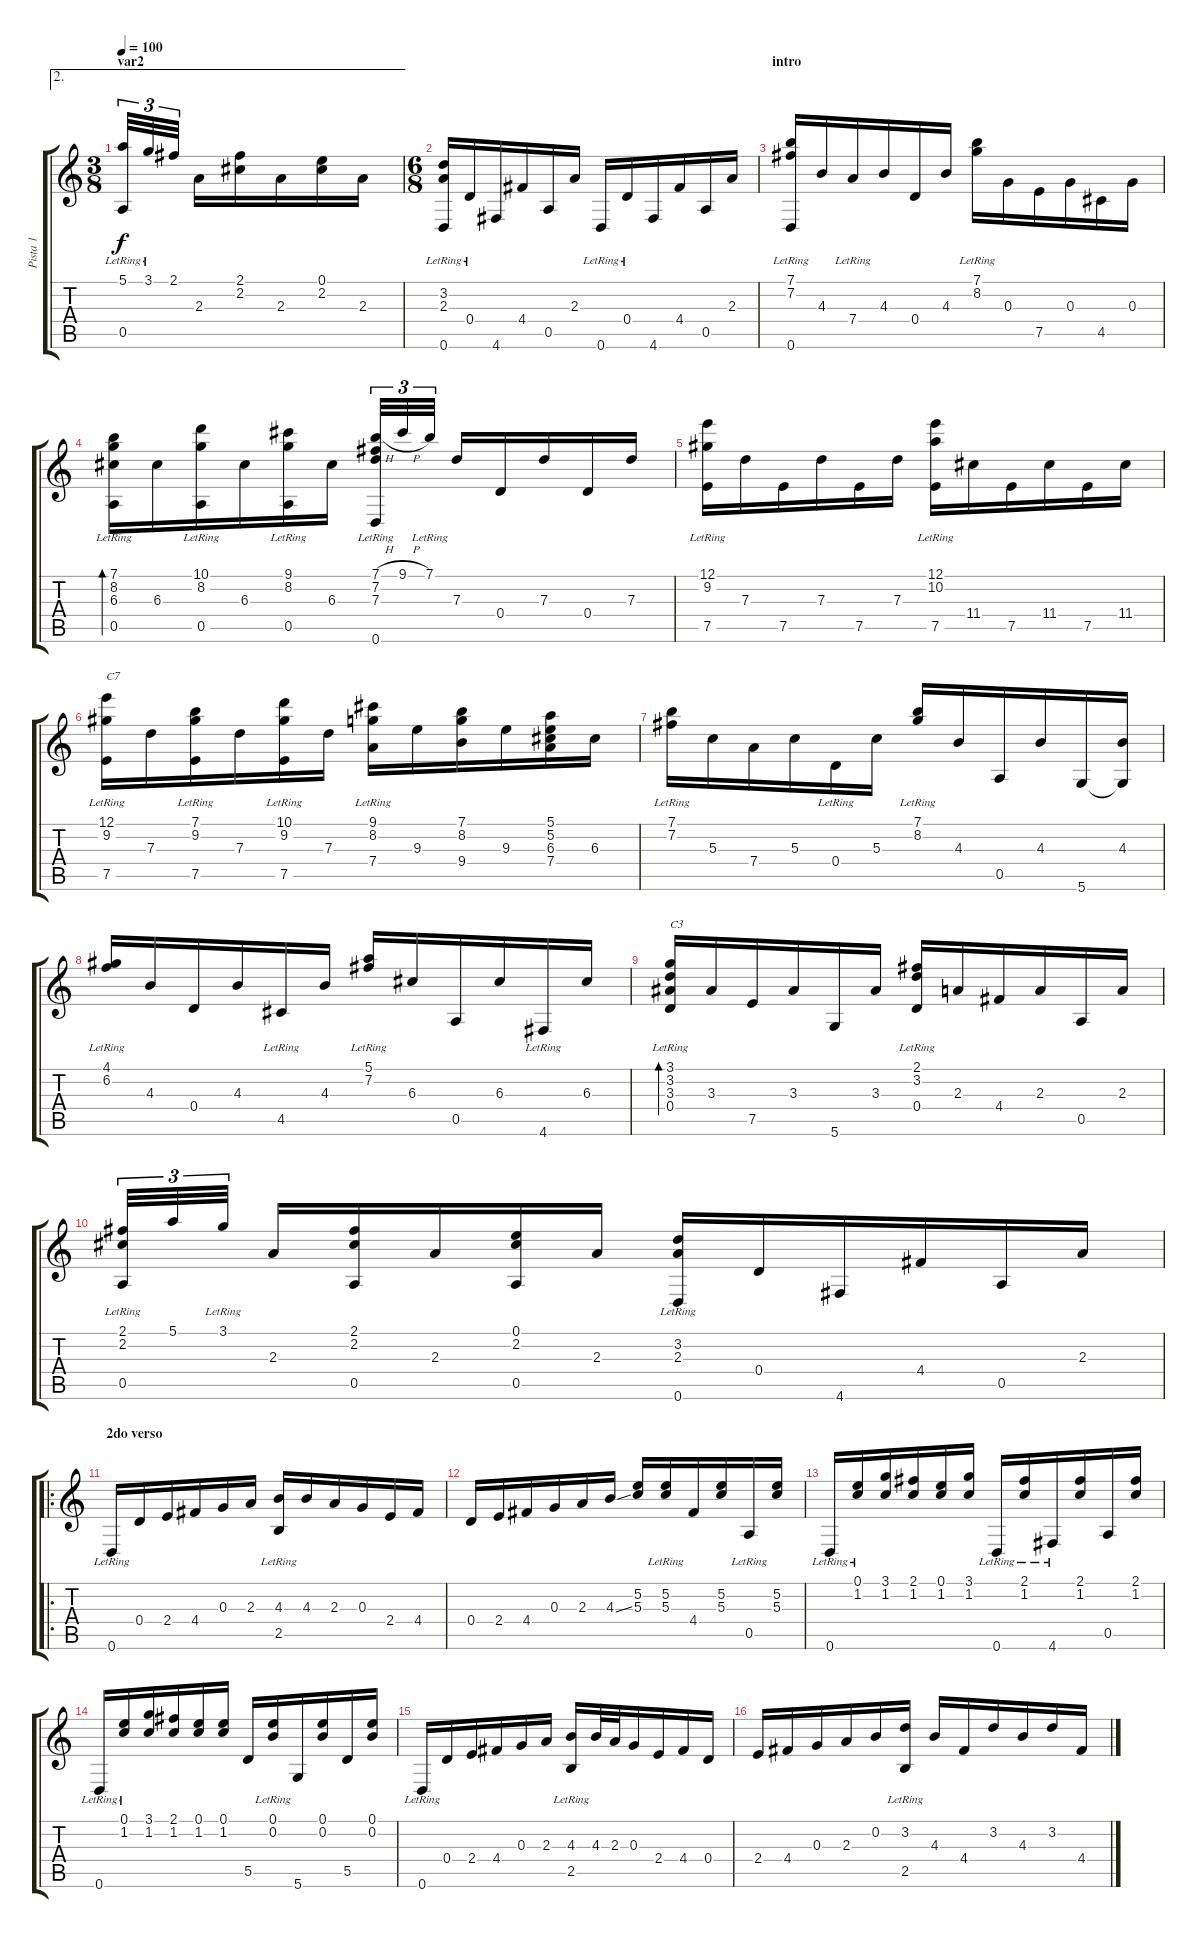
\track ("Pista 1" "Pista 1") {instrument acousticguitarnylon}
\staff {score tabs}
\tuning (E4 B3 G3 D3 A2 D2) {hide}
\ae 2
\ts (3 8)
\section ("" "var2")
\tempo 100
\clef g2
\ks c
(5.1 0.5{lr}).32{tu (3 2) dy f} 3.1{lr}.32{tu (3 2)} 2.1.32{tu (3 2)} 2.3.16 (2.1 2.2).16 2.3.16 (0.1 2.2).16 2.3.16 |
\ts (6 8)
(3.2{lr} 2.3{lr} 0.6{lr}).16 0.4{lr}.16 4.6.16 4.4.16 0.5.16 2.3.16 0.6{lr}.16 0.4{lr}.16 4.6.16 4.4.16 0.5.16 2.3.16 |
\section ("" "intro")
(7.1{lr} 7.2{lr} 0.6{lr}).16 4.3.16 7.4{lr}.16 4.3.16 0.4.16 4.3.16 (7.1{lr} 8.2{lr}).16 0.3.16 7.5.16 0.3.16 4.5.16 0.3.16 |
(7.1{lr} 8.2{lr} 6.3 0.5{lr}).16{bd 60} 6.3.16 (10.1 8.2 0.5{lr}).16 6.3.16 (9.1 8.2 0.5{lr}).16 6.3.16 (7.1{h} 7.2{lr} 7.3{lr} 0.6{lr}).32{tu (3 2)} 9.1{h}.32{tu (3 2)} 7.1{lr}.32{tu (3 2)} 7.3.16 0.4.16 7.3.16 0.4.16 7.3.16 |
(12.1{lr} 9.2{lr} 7.5{lr}).16 7.3.16 7.5.16 7.3.16 7.5.16 7.3.16 (12.1{lr} 10.2{lr} 7.5{lr}).16 11.4.16 7.5.16 11.4.16 7.5.16 11.4.16 |
(12.1{lr} 9.2{lr} 7.5{lr}).16{txt "C7"} 7.3.16 (7.1{lr} 9.2{lr} 7.5{lr}).16 7.3.16 (10.1{lr} 9.2{lr} 7.5{lr}).16 7.3.16 (9.1{lr} 8.2{lr} 7.4{lr}).16 9.3.16 (7.1 8.2 9.4).16 9.3.16 (5.1 5.2 6.3 7.4).16 6.3.16 |
(7.1{lr} 7.2{lr}).16 5.3.16 7.4.16 5.3.16 0.4{lr}.16 5.3.16 (7.1{lr} 8.2{lr}).16 4.3.16 0.5.16 4.3.16 5.6.16 (4.3 5.6{t}).16 |
(4.1{lr} 6.2{lr}).16 4.3.16 0.4.16 4.3.16 4.5{lr}.16 4.3.16 (5.1{lr} 7.2{lr}).16 6.3.16 0.5.16 6.3.16 4.6{lr}.16 6.3.16 |
(3.1{lr} 3.2{lr} 3.3{lr} 0.4{lr}).16{bd 60 txt "C3"} 3.3.16 7.5.16 3.3.16 5.6.16 3.3.16 (2.1{lr} 3.2{lr} 0.4).16 2.3.16 4.4.16 2.3.16 0.5.16 2.3.16 |
(2.1{lr} 2.2{lr} 0.5{lr}).32{tu (3 2)} 5.1.32{tu (3 2)} 3.1{lr}.32{tu (3 2)} 2.3.16 (2.1 2.2 0.5).16 2.3.16 (0.1 2.2 0.5).16 2.3.16 (3.2{lr} 2.3{lr} 0.6).16 0.4.16 4.6.16 4.4.16 0.5.16 2.3.16 |
\ro
\section ("" "2do verso")
0.6{lr}.16 0.4.16 2.4.16 4.4.16 0.3.16 2.3.16 (4.3 2.5{lr}).16 4.3.16 2.3.16 0.3.16 2.4.16 4.4.16 |
0.4.16 2.4.16 4.4.16 0.3.16 2.3.16 4.3{ss}.16 (5.2 5.3).16 (5.2{lr} 5.3{lr}).16 4.4.16 (5.2 5.3).16 0.5{lr}.16 (5.2 5.3).16 |
0.6{lr}.16 (0.1{lr} 1.2{lr}).16 (3.1 1.2).16 (2.1 1.2).16 (0.1 1.2).16 (3.1 1.2).16 0.6{lr}.16 (2.1{lr} 1.2{lr}).16 4.6{lr}.16 (2.1 1.2).16 0.5.16 (2.1 1.2).16 |
0.6{lr}.16 (0.1{lr} 1.2{lr}).16 (3.1 1.2).16 (2.1 1.2).16 (0.1 1.2).16 (0.1 1.2).16 5.5.16 (0.1{lr} 0.2{lr}).16 5.6.16 (0.1 0.2).16 5.5.16 (0.1 0.2).16 |
0.6{lr}.16 0.4.16 2.4.16 4.4.16 0.3.16 2.3.16 (4.3 2.5{lr}).16 4.3.32 2.3.32 0.3.16 2.4.16 4.4.16 0.4.16 |
2.4.16 4.4.16 0.3.16 2.3.16 0.2.16 (3.2 2.5{lr}).16 4.3.16 4.4.16 3.2.16 4.3.16 3.2.16 4.4.16
